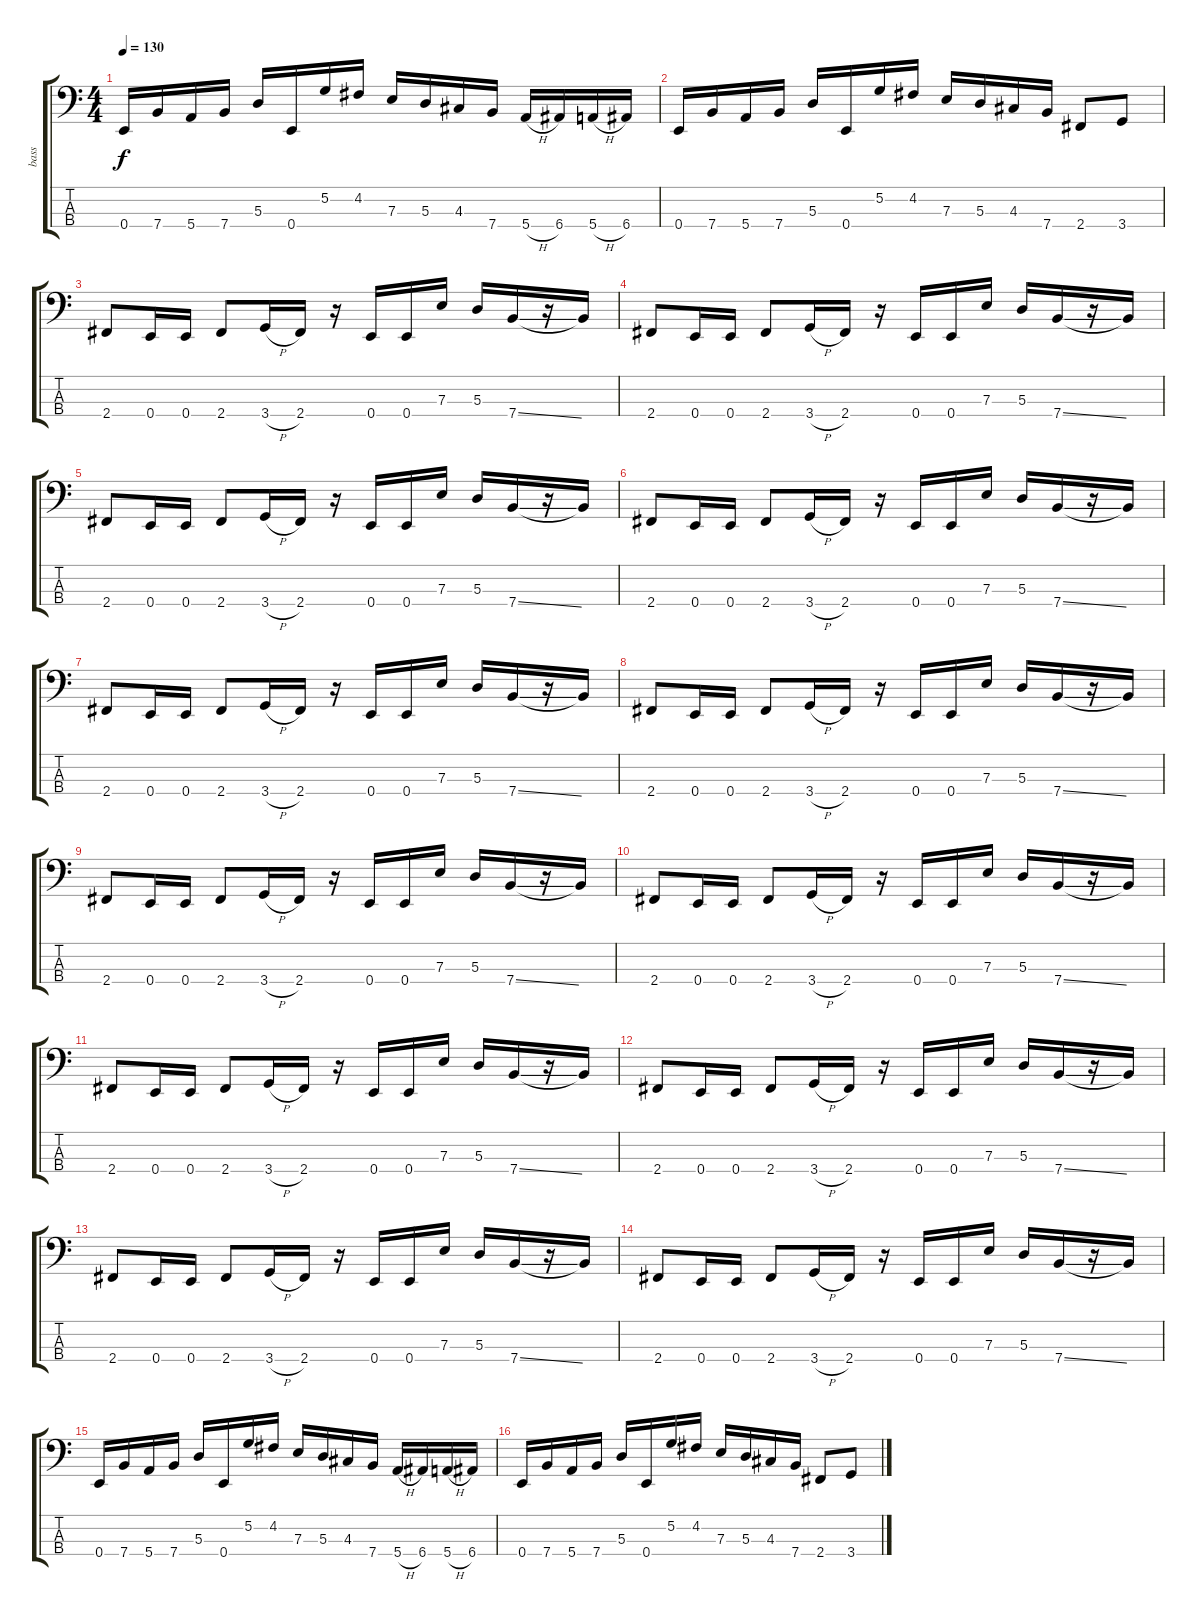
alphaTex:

\track ("bass" "bass") {instrument electricbasspick}
\staff {score tabs}
\tuning (G2 D2 A1 E1) {hide}
\ts (4 4)
\tempo 130
\clef f4
\ks c
0.4.16{dy f} 7.4.16 5.4.16 7.4.16 5.3.16 0.4.16 5.2.16 4.2.16 7.3.16 5.3.16 4.3.16 7.4.16 5.4{h}.16 6.4.16 5.4{h}.16 6.4.16 |
0.4.16 7.4.16 5.4.16 7.4.16 5.3.16 0.4.16 5.2.16 4.2.16 7.3.16 5.3.16 4.3.16 7.4.16 2.4.8 3.4.8 |
2.4.8 0.4.16 0.4.16 2.4.8 3.4{h}.16 2.4.16 r.16 0.4.16 0.4.16 7.3.16 5.3.16 7.4{ss}.16 r.16 7.4{t}.16 |
2.4.8 0.4.16 0.4.16 2.4.8 3.4{h}.16 2.4.16 r.16 0.4.16 0.4.16 7.3.16 5.3.16 7.4{ss}.16 r.16 7.4{t}.16 |
2.4.8 0.4.16 0.4.16 2.4.8 3.4{h}.16 2.4.16 r.16 0.4.16 0.4.16 7.3.16 5.3.16 7.4{ss}.16 r.16 7.4{t}.16 |
2.4.8 0.4.16 0.4.16 2.4.8 3.4{h}.16 2.4.16 r.16 0.4.16 0.4.16 7.3.16 5.3.16 7.4{ss}.16 r.16 7.4{t}.16 |
2.4.8 0.4.16 0.4.16 2.4.8 3.4{h}.16 2.4.16 r.16 0.4.16 0.4.16 7.3.16 5.3.16 7.4{ss}.16 r.16 7.4{t}.16 |
2.4.8 0.4.16 0.4.16 2.4.8 3.4{h}.16 2.4.16 r.16 0.4.16 0.4.16 7.3.16 5.3.16 7.4{ss}.16 r.16 7.4{t}.16 |
2.4.8 0.4.16 0.4.16 2.4.8 3.4{h}.16 2.4.16 r.16 0.4.16 0.4.16 7.3.16 5.3.16 7.4{ss}.16 r.16 7.4{t}.16 |
2.4.8 0.4.16 0.4.16 2.4.8 3.4{h}.16 2.4.16 r.16 0.4.16 0.4.16 7.3.16 5.3.16 7.4{ss}.16 r.16 7.4{t}.16 |
2.4.8 0.4.16 0.4.16 2.4.8 3.4{h}.16 2.4.16 r.16 0.4.16 0.4.16 7.3.16 5.3.16 7.4{ss}.16 r.16 7.4{t}.16 |
2.4.8 0.4.16 0.4.16 2.4.8 3.4{h}.16 2.4.16 r.16 0.4.16 0.4.16 7.3.16 5.3.16 7.4{ss}.16 r.16 7.4{t}.16 |
2.4.8 0.4.16 0.4.16 2.4.8 3.4{h}.16 2.4.16 r.16 0.4.16 0.4.16 7.3.16 5.3.16 7.4{ss}.16 r.16 7.4{t}.16 |
2.4.8 0.4.16 0.4.16 2.4.8 3.4{h}.16 2.4.16 r.16 0.4.16 0.4.16 7.3.16 5.3.16 7.4{ss}.16 r.16 7.4{t}.16 |
0.4.16 7.4.16 5.4.16 7.4.16 5.3.16 0.4.16 5.2.16 4.2.16 7.3.16 5.3.16 4.3.16 7.4.16 5.4{h}.16 6.4.16 5.4{h}.16 6.4.16 |
0.4.16 7.4.16 5.4.16 7.4.16 5.3.16 0.4.16 5.2.16 4.2.16 7.3.16 5.3.16 4.3.16 7.4.16 2.4.8 3.4.8
